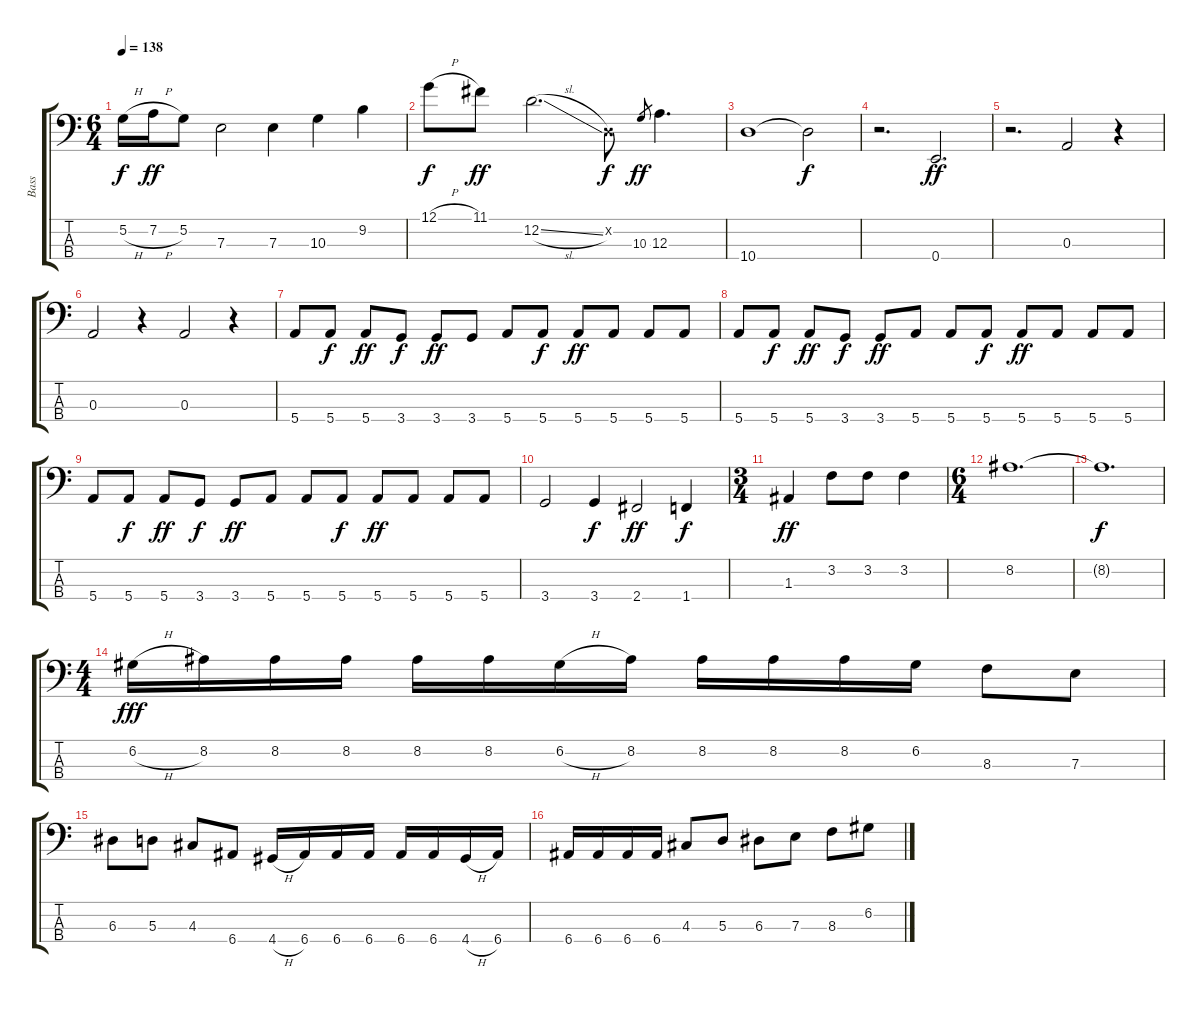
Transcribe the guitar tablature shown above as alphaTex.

\track ("Bass" "Bass") {instrument fretlessbass}
\staff {score tabs}
\tuning (G2 D2 A1 E1) {hide}
\ts (6 4)
\tempo 138
\clef f4
\ks c
5.2{h}.16{dy f} 7.2{h}.16{dy ff} 5.2.8 7.3.2 7.3.4 10.3.4 9.2.4 |
12.1{h}.8{dy f} 11.1.8{dy ff} 12.2{sl}.2{d} 0.2{x}.8{dy f} 10.3.8{gr dy ff} 12.3.4{d} |
10.4.1 10.4{t}.2{dy f} |
r.2{d} 0.4.2{d dy ff} |
r.2{d} 0.3.2 r.4 |
0.3.2 r.4 0.3.2 r.4 |
5.4.8 5.4.8{dy f} 5.4.8{dy ff} 3.4.8{dy f} 3.4.8{dy ff} 3.4.8 5.4.8 5.4.8{dy f} 5.4.8{dy ff} 5.4.8 5.4.8 5.4.8 |
5.4.8 5.4.8{dy f} 5.4.8{dy ff} 3.4.8{dy f} 3.4.8{dy ff} 5.4.8 5.4.8 5.4.8{dy f} 5.4.8{dy ff} 5.4.8 5.4.8 5.4.8 |
5.4.8 5.4.8{dy f} 5.4.8{dy ff} 3.4.8{dy f} 3.4.8{dy ff} 5.4.8 5.4.8 5.4.8{dy f} 5.4.8{dy ff} 5.4.8 5.4.8 5.4.8 |
3.4.2 3.4.4{dy f} 2.4.2{dy ff} 1.4.4{dy f} |
\ts (3 4)
1.3.4{dy ff} 3.2.8 3.2.8 3.2.4 |
\ts (6 4)
8.2.1{d} |
8.2{t}.1{d dy f} |
\ts (4 4)
6.2{h}.16{dy fff} 8.2.16 8.2.16 8.2.16 8.2.16 8.2.16 6.2{h}.16 8.2.16 8.2.16 8.2.16 8.2.16 6.2.16 8.3.8 7.3.8 |
6.3.8 5.3.8 4.3.8 6.4.8 4.4{h}.16 6.4.16 6.4.16 6.4.16 6.4.16 6.4.16 4.4{h}.16 6.4.16 |
6.4.16 6.4.16 6.4.16 6.4.16 4.3.8 5.3.8 6.3.8 7.3.8 8.3.8 6.2.8
